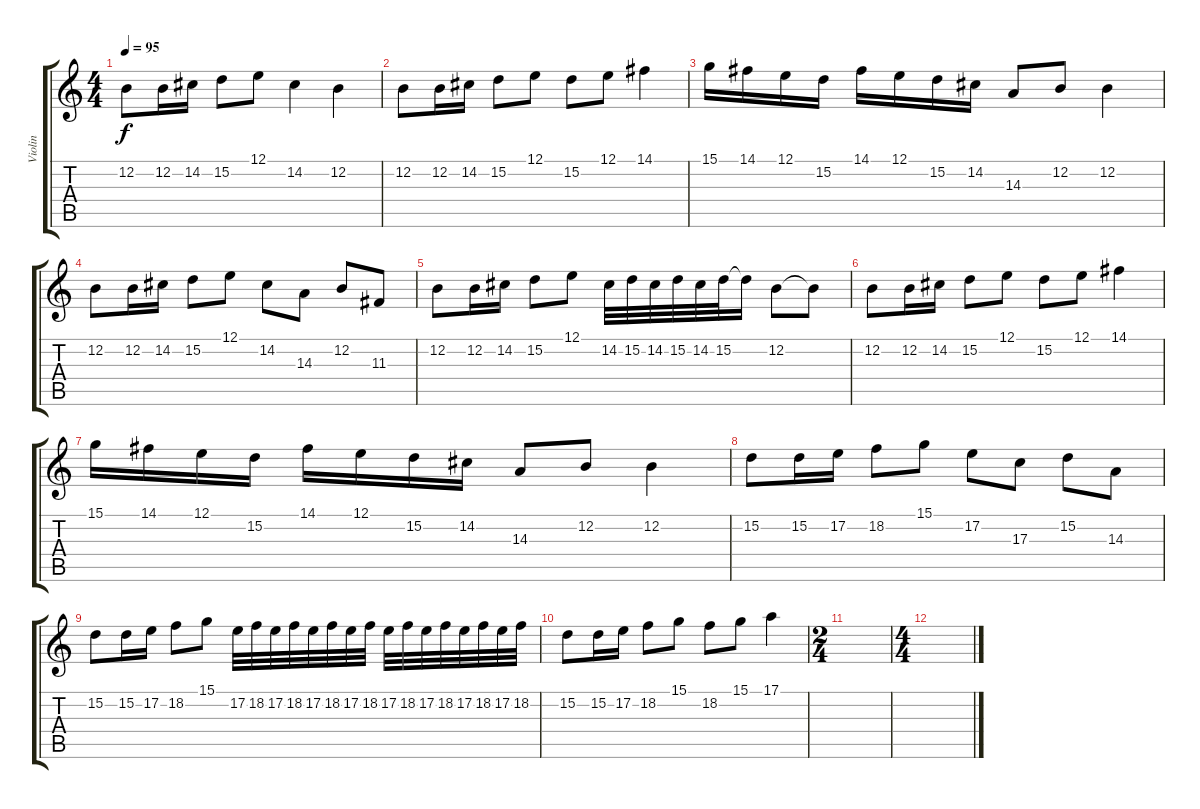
\track ("Violin" "Violin") {instrument violin}
\staff {score tabs}
\tuning (E4 B3 G3 D3 A2 E2) {hide}
\ts (4 4)
\tempo 95
\clef g2
\ks c
12.2.8{dy f} 12.2.16 14.2.16 15.2.8 12.1.8 14.2.4 12.2.4 |
12.2.8 12.2.16 14.2.16 15.2.8 12.1.8 15.2.8 12.1.8 14.1.4 |
15.1.16 14.1.16 12.1.16 15.2.16 14.1.16 12.1.16 15.2.16 14.2.16 14.3.8 12.2.8 12.2.4 |
12.2.8 12.2.16 14.2.16 15.2.8 12.1.8 14.2.8 14.3.8 12.2.8 11.3.8 |
12.2.8 12.2.16 14.2.16 15.2.8 12.1.8 14.2.32 15.2.32 14.2.32 15.2.32 14.2.32 15.2.32 15.2{t}.16 12.2.8 12.2{t}.8 |
12.2.8 12.2.16 14.2.16 15.2.8 12.1.8 15.2.8 12.1.8 14.1.4 |
15.1.16 14.1.16 12.1.16 15.2.16 14.1.16 12.1.16 15.2.16 14.2.16 14.3.8 12.2.8 12.2.4 |
15.2.8 15.2.16 17.2.16 18.2.8 15.1.8 17.2.8 17.3.8 15.2.8 14.3.8 |
15.2.8 15.2.16 17.2.16 18.2.8 15.1.8 17.2.32 18.2.32 17.2.32 18.2.32 17.2.32 18.2.32 17.2.32 18.2.32 17.2.32 18.2.32 17.2.32 18.2.32 17.2.32 18.2.32 17.2.32 18.2.32 |
15.2.8 15.2.16 17.2.16 18.2.8 15.1.8 18.2.8 15.1.8 17.1.4 |
\ts (2 4)
|
\ts (4 4)
